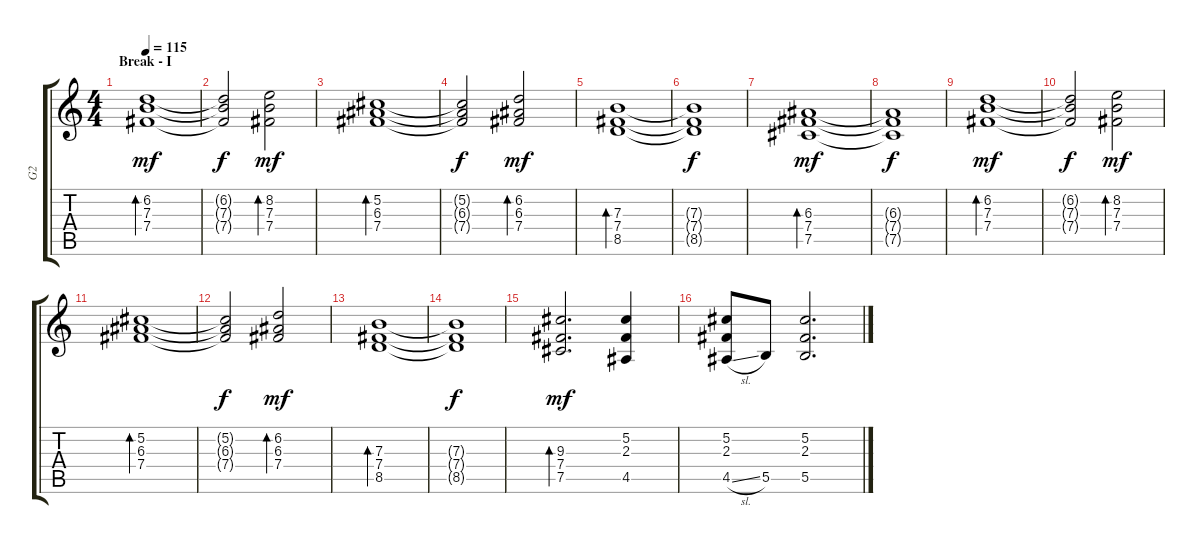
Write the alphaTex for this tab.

\track ("G2" "G2") {instrument electricguitarclean}
\staff {score tabs}
\tuning (Db4 Ab3 E3 B2 Gb2 B1) {hide}
\ts (4 4)
\section ("" "Break - I")
\tempo 115
\clef g2
\ks c
(6.2 7.3 7.4).1{bd 480 dy mf} |
(6.2{t} 7.3{t} 7.4{t}).2{dy f} (8.2 7.3 7.4).2{bd 480 dy mf} |
(5.2 6.3 7.4).1{bd 480} |
(5.2{t} 6.3{t} 7.4{t}).2{dy f} (6.2 6.3 7.4).2{bd 480 dy mf} |
(7.3 7.4 8.5).1{bd 480} |
(7.3{t} 7.4{t} 8.5{t}).1{dy f} |
(6.3 7.4 7.5).1{bd 480 dy mf} |
(6.3{t} 7.4{t} 7.5{t}).1{dy f} |
(6.2 7.3 7.4).1{bd 480 dy mf} |
(6.2{t} 7.3{t} 7.4{t}).2{dy f} (8.2 7.3 7.4).2{bd 480 dy mf} |
(5.2 6.3 7.4).1{bd 480} |
(5.2{t} 6.3{t} 7.4{t}).2{dy f} (6.2 6.3 7.4).2{bd 480 dy mf} |
(7.3 7.4 8.5).1{bd 480} |
(7.3{t} 7.4{t} 8.5{t}).1{dy f} |
(9.3 7.4 7.5).2{d bd 480 dy mf} (5.2 2.3 4.5).4 |
(5.2 2.3 4.5{sl}).8 5.5.8 (5.2 2.3 5.5).2{d}
